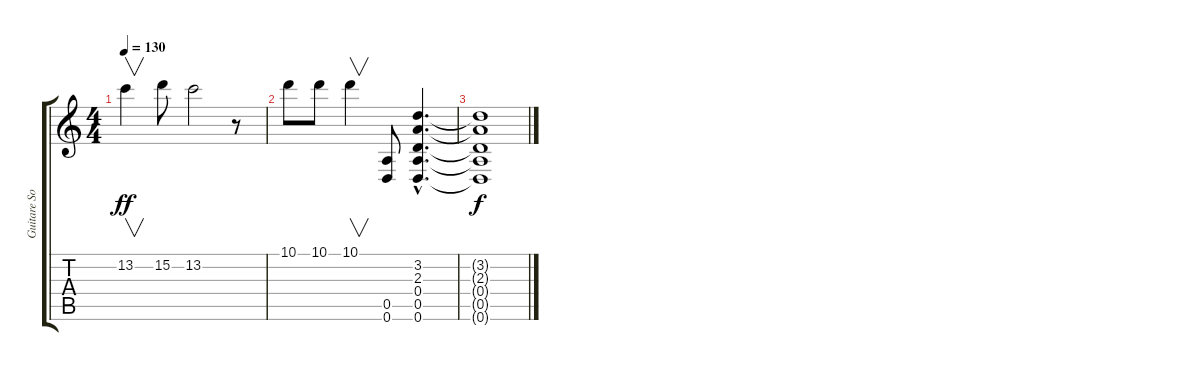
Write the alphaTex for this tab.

\track ("Guitare Solo" "Guitare So") {instrument distortionguitar}
\staff {score tabs}
\tuning (E4 B3 G3 D3 A2 D2) {hide}
\ts (4 4)
\tempo 130
\clef g2
\ks c
13.2.4{v dy ff} 15.2.8 13.2.2 r.8 |
10.1.8 10.1.8 10.1.4{v} (0.5 0.6).8 (3.2{hac} 2.3{hac} 0.4{hac} 0.5{hac} 0.6{hac}).4{d} |
(3.2{t} 2.3{t} 0.4{t} 0.5{t} 0.6{t}).1{dy f}
